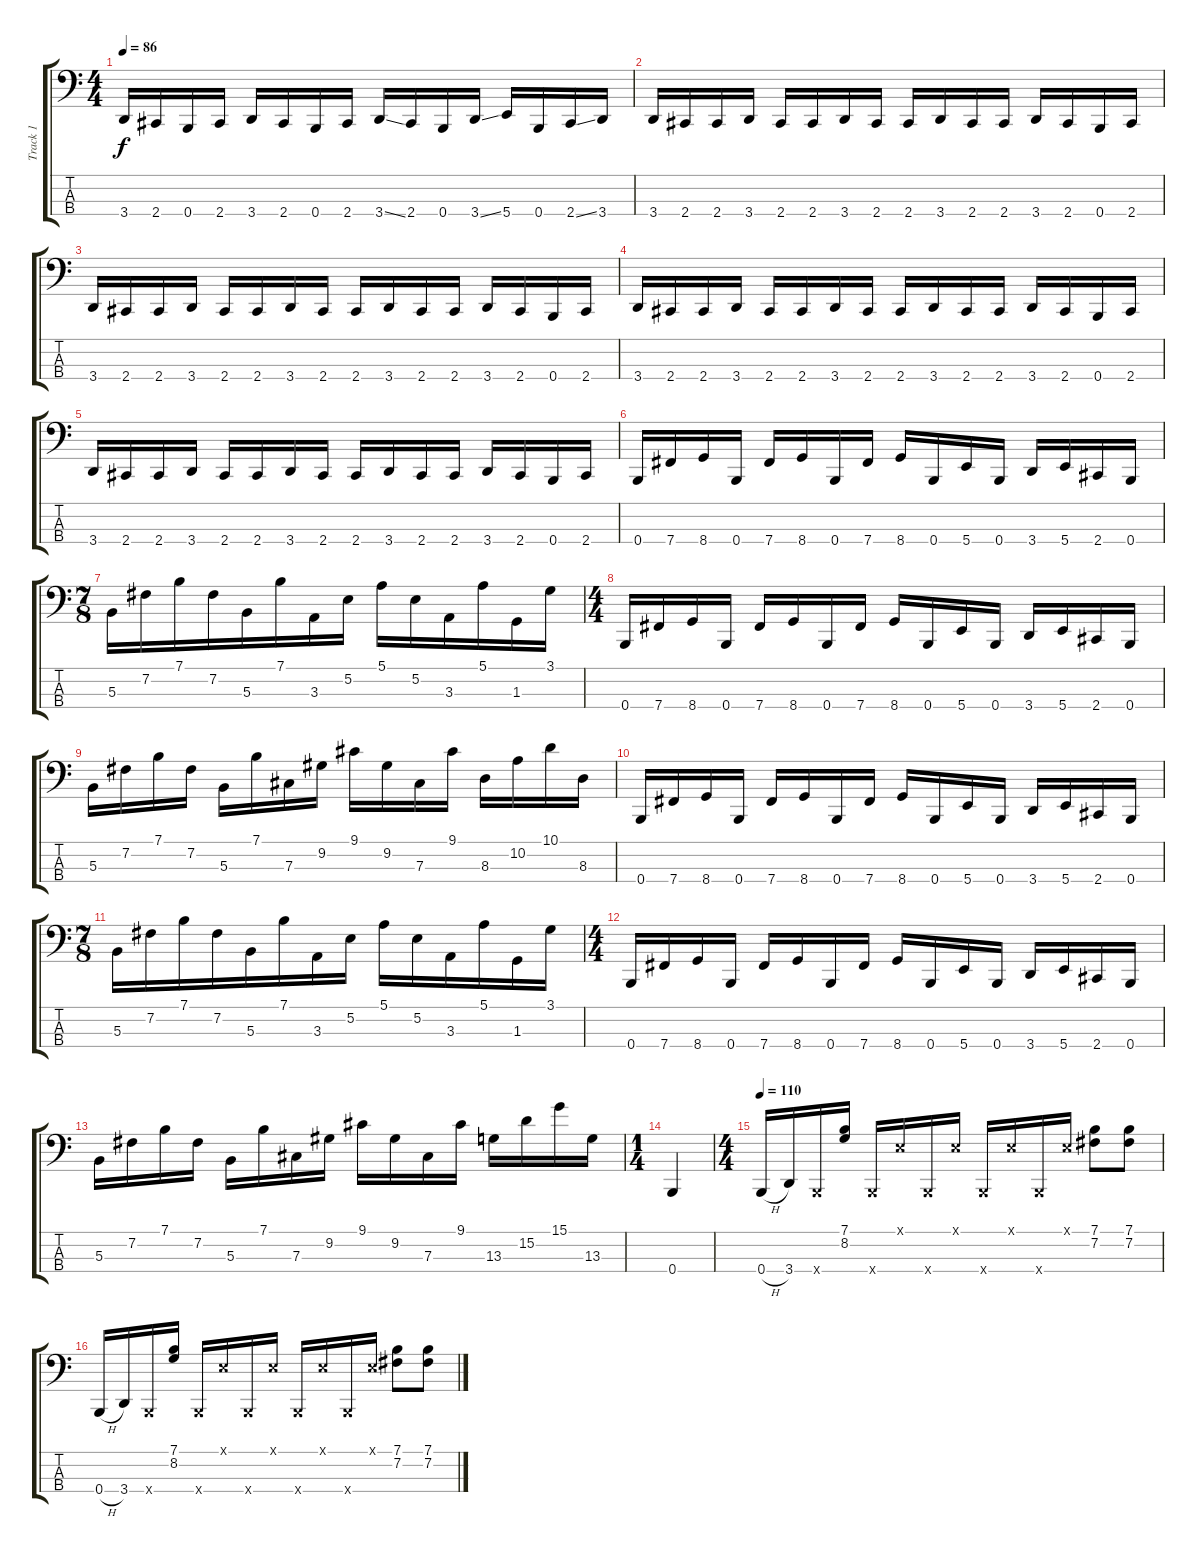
\track ("Track 1" "Track 1") {instrument slapbass1}
\staff {score tabs}
\tuning (E2 B1 Gb1 B0) {hide}
\ts (4 4)
\tempo 86
\clef f4
\ks c
3.4.16{dy f} 2.4.16 0.4.16 2.4.16 3.4.16 2.4.16 0.4.16 2.4.16 3.4{ss}.16 2.4.16 0.4.16 3.4{ss}.16 5.4.16 0.4.16 2.4{ss}.16 3.4.16 |
3.4.16 2.4.16 2.4.16 3.4.16 2.4.16 2.4.16 3.4.16 2.4.16 2.4.16 3.4.16 2.4.16 2.4.16 3.4.16 2.4.16 0.4.16 2.4.16 |
3.4.16 2.4.16 2.4.16 3.4.16 2.4.16 2.4.16 3.4.16 2.4.16 2.4.16 3.4.16 2.4.16 2.4.16 3.4.16 2.4.16 0.4.16 2.4.16 |
3.4.16 2.4.16 2.4.16 3.4.16 2.4.16 2.4.16 3.4.16 2.4.16 2.4.16 3.4.16 2.4.16 2.4.16 3.4.16 2.4.16 0.4.16 2.4.16 |
3.4.16 2.4.16 2.4.16 3.4.16 2.4.16 2.4.16 3.4.16 2.4.16 2.4.16 3.4.16 2.4.16 2.4.16 3.4.16 2.4.16 0.4.16 2.4.16 |
0.4.16{instrument electricbassfinger} 7.4.16 8.4.16 0.4.16 7.4.16 8.4.16 0.4.16 7.4.16 8.4.16 0.4.16 5.4.16 0.4.16 3.4.16 5.4.16 2.4.16 0.4.16 |
\ts (7 8)
5.3.16 7.2.16 7.1.16 7.2.16 5.3.16 7.1.16 3.3.16 5.2.16 5.1.16 5.2.16 3.3.16 5.1.16 1.3.16 3.1.16 |
\ts (4 4)
0.4.16 7.4.16 8.4.16 0.4.16 7.4.16 8.4.16 0.4.16 7.4.16 8.4.16 0.4.16 5.4.16 0.4.16 3.4.16 5.4.16 2.4.16 0.4.16 |
5.3.16 7.2.16 7.1.16 7.2.16 5.3.16 7.1.16 7.3.16 9.2.16 9.1.16 9.2.16 7.3.16 9.1.16 8.3.16 10.2.16 10.1.16 8.3.16 |
0.4.16 7.4.16 8.4.16 0.4.16 7.4.16 8.4.16 0.4.16 7.4.16 8.4.16 0.4.16 5.4.16 0.4.16 3.4.16 5.4.16 2.4.16 0.4.16 |
\ts (7 8)
5.3.16 7.2.16 7.1.16 7.2.16 5.3.16 7.1.16 3.3.16 5.2.16 5.1.16 5.2.16 3.3.16 5.1.16 1.3.16 3.1.16 |
\ts (4 4)
0.4.16 7.4.16 8.4.16 0.4.16 7.4.16 8.4.16 0.4.16 7.4.16 8.4.16 0.4.16 5.4.16 0.4.16 3.4.16 5.4.16 2.4.16 0.4.16 |
5.3.16 7.2.16 7.1.16 7.2.16 5.3.16 7.1.16 7.3.16 9.2.16 9.1.16 9.2.16 7.3.16 9.1.16 13.3.16 15.2.16 15.1.16 13.3.16 |
\ts (1 4)
0.4.4 |
\ts (4 4)
\tempo 110
0.4{h}.16{instrument slapbass1} 3.4.16 0.4{x}.16 (7.1 8.2).16 0.4{x}.16 0.1{x}.16 0.4{x}.16 0.1{x}.16 0.4{x}.16 0.1{x}.16 0.4{x}.16 0.1{x}.16 (7.1 7.2).8 (7.1 7.2).8 |
0.4{h}.16 3.4.16 0.4{x}.16 (7.1 8.2).16 0.4{x}.16 0.1{x}.16 0.4{x}.16 0.1{x}.16 0.4{x}.16 0.1{x}.16 0.4{x}.16 0.1{x}.16 (7.1 7.2).8 (7.1 7.2).8
